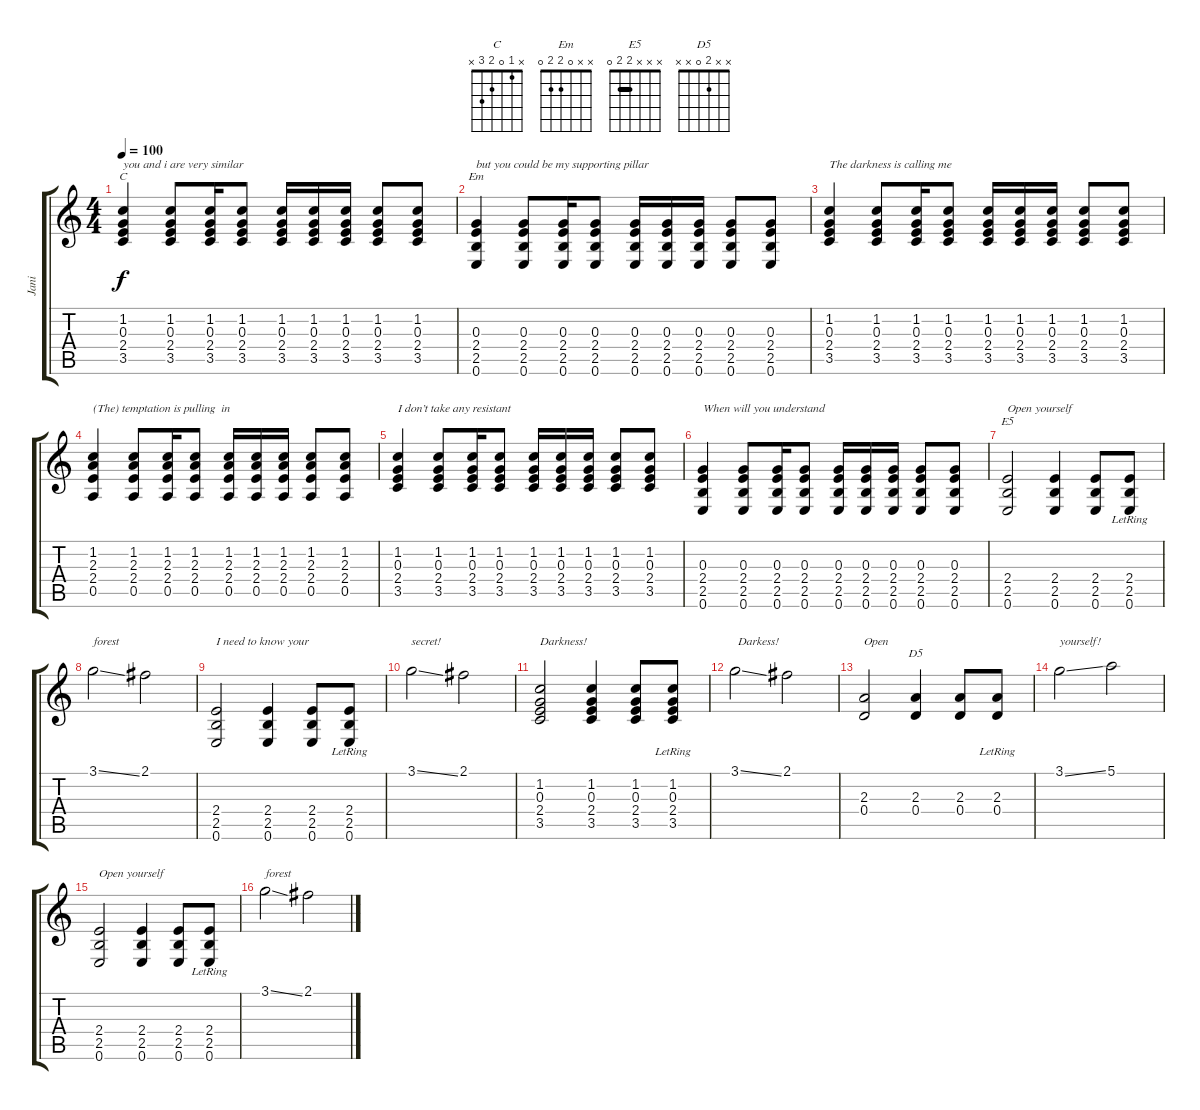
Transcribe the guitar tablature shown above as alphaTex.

\track ("Jani" "Jani") {instrument distortionguitar}
\staff {score tabs}
\tuning (E4 B3 G3 D3 A2 E2) {hide}
\chord ("C" x 1 0 2 3 x)
\chord ("Em" x x 0 2 2 0)
\chord ("E5" x x x 2 2 0) {barre 2}
\chord ("D5" x x 2 0 x x)
\ts (4 4)
\tempo 100
\clef g2
\ks c
(1.2 0.3 2.4 3.5).4{ch "C" txt "you and i are very similar" dy f} (1.2 0.3 2.4 3.5).8 (1.2 0.3 2.4 3.5).16 (1.2 0.3 2.4 3.5).8 (1.2 0.3 2.4 3.5).16 (1.2 0.3 2.4 3.5).16 (1.2 0.3 2.4 3.5).16 (1.2 0.3 2.4 3.5).8 (1.2 0.3 2.4 3.5).8 |
(0.3 2.4 2.5 0.6).4{ch "Em" txt "but you could be my supporting pillar "} (0.3 2.4 2.5 0.6).8 (0.3 2.4 2.5 0.6).16 (0.3 2.4 2.5 0.6).8 (0.3 2.4 2.5 0.6).16 (0.3 2.4 2.5 0.6).16 (0.3 2.4 2.5 0.6).16 (0.3 2.4 2.5 0.6).8 (0.3 2.4 2.5 0.6).8 |
(1.2 0.3 2.4 3.5).4{txt "The darkness is calling me "} (1.2 0.3 2.4 3.5).8 (1.2 0.3 2.4 3.5).16 (1.2 0.3 2.4 3.5).8 (1.2 0.3 2.4 3.5).16 (1.2 0.3 2.4 3.5).16 (1.2 0.3 2.4 3.5).16 (1.2 0.3 2.4 3.5).8 (1.2 0.3 2.4 3.5).8 |
(1.2 2.3 2.4 0.5).4{txt "(The) temptation is pulling  in "} (1.2 2.3 2.4 0.5).8 (1.2 2.3 2.4 0.5).16 (1.2 2.3 2.4 0.5).8 (1.2 2.3 2.4 0.5).16 (1.2 2.3 2.4 0.5).16 (1.2 2.3 2.4 0.5).16 (1.2 2.3 2.4 0.5).8 (1.2 2.3 2.4 0.5).8 |
(1.2 0.3 2.4 3.5).4{txt "I don’t take any resistant"} (1.2 0.3 2.4 3.5).8 (1.2 0.3 2.4 3.5).16 (1.2 0.3 2.4 3.5).8 (1.2 0.3 2.4 3.5).16 (1.2 0.3 2.4 3.5).16 (1.2 0.3 2.4 3.5).16 (1.2 0.3 2.4 3.5).8 (1.2 0.3 2.4 3.5).8 |
(0.3 2.4 2.5 0.6).4{txt "When will you understand"} (0.3 2.4 2.5 0.6).8 (0.3 2.4 2.5 0.6).16 (0.3 2.4 2.5 0.6).8 (0.3 2.4 2.5 0.6).16 (0.3 2.4 2.5 0.6).16 (0.3 2.4 2.5 0.6).16 (0.3 2.4 2.5 0.6).8 (0.3 2.4 2.5 0.6).8 |
(2.4 2.5 0.6).2{ch "E5" txt "Open yourself"} (2.4 2.5 0.6).4 (2.4 2.5 0.6).8 (2.4{lr} 2.5{lr} 0.6{lr}).8 |
3.1{ss}.2{txt "forest"} 2.1.2 |
(2.4 2.5 0.6).2{txt "I need to know your "} (2.4 2.5 0.6).4 (2.4 2.5 0.6).8 (2.4{lr} 2.5{lr} 0.6{lr}).8 |
3.1{ss}.2{txt "secret! "} 2.1.2 |
(1.2 0.3 2.4 3.5).2{txt "Darkness!"} (1.2 0.3 2.4 3.5).4 (1.2 0.3 2.4 3.5).8 (1.2{lr} 0.3{lr} 2.4{lr} 3.5{lr}).8 |
3.1{ss}.2{txt " Darkess!"} 2.1.2 |
(2.3 0.4).2{txt "Open "} (2.3 0.4).4{ch "D5"} (2.3 0.4).8 (2.3{lr} 0.4{lr}).8 |
3.1{ss}.2{txt "yourself!"} 5.1.2 |
(2.4 2.5 0.6).2{txt "Open yourself"} (2.4 2.5 0.6).4 (2.4 2.5 0.6).8 (2.4{lr} 2.5{lr} 0.6{lr}).8 |
3.1{ss}.2{txt "forest"} 2.1.2
